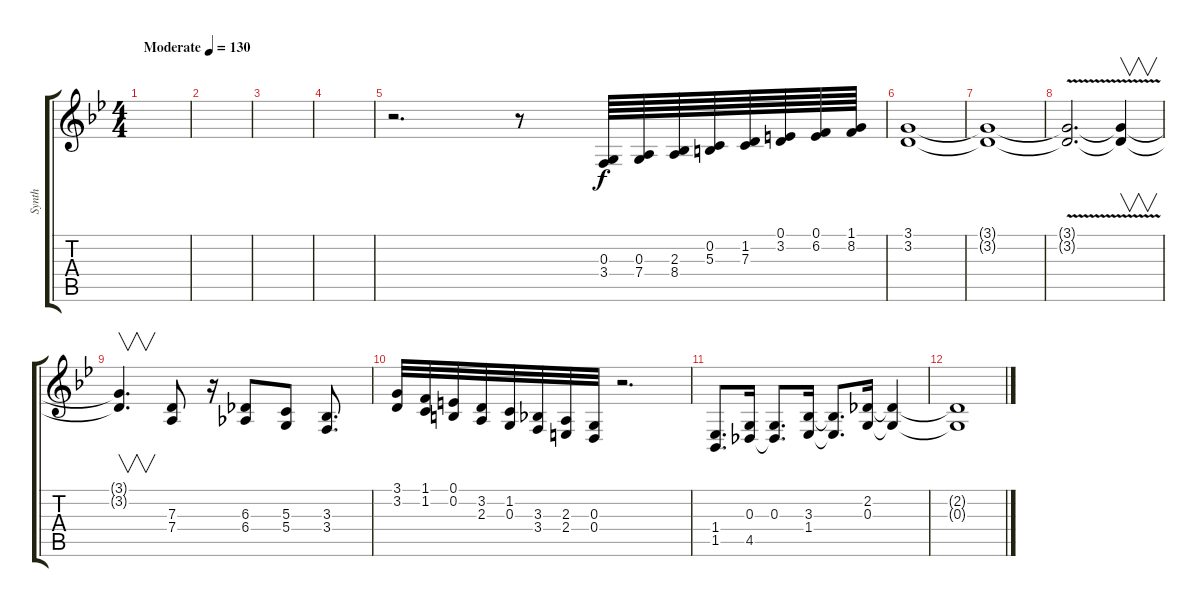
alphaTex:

\track ("Synth" "Synth") {instrument lead2sawtooth}
\staff {score tabs}
\tuning (E4 B3 G3 D3 A2 E2) {hide}
\ts (4 4)
\tempo (130 "Moderate")
\clef g2
\ks bb
|
|
|
|
r.2{d volume 7 instrument percussiveorgan} r.8 (0.3 3.4).64 (0.3 7.4).64 (2.3 8.4).64 (0.2 5.3).64 (1.2 7.3).64 (0.1 3.2).64 (0.1 6.2).64 (1.1 8.2).64 |
(3.1 3.2).1 |
(3.1{t} 3.2{t}).1 |
(3.1{v t} 3.2{v t}).2{d} (3.1{t} 3.2{t}).4{v} |
(3.1{t} 3.2{t}).4{v d} (7.3 7.4).8 r.16 (6.3 6.4).8 (5.3 5.4).8 (3.3 3.4).8{d} |
(3.1 3.2).32 (1.1 1.2).32 (0.1 0.2).32 (3.2 2.3).32 (1.2 0.3).32 (3.3 3.4).32 (2.3 2.4).32 (0.3 0.4).32 r.2{d} |
(1.4 1.5).8{d} (0.3 4.5).16 (0.3 4.5{t}).8{d} (3.3 1.4).16 (3.3{t} 1.4{t}).8{d} (2.2 0.3).16 (2.2{t} 0.3{t}).4 |
(2.2{t} 0.3{t}).1
